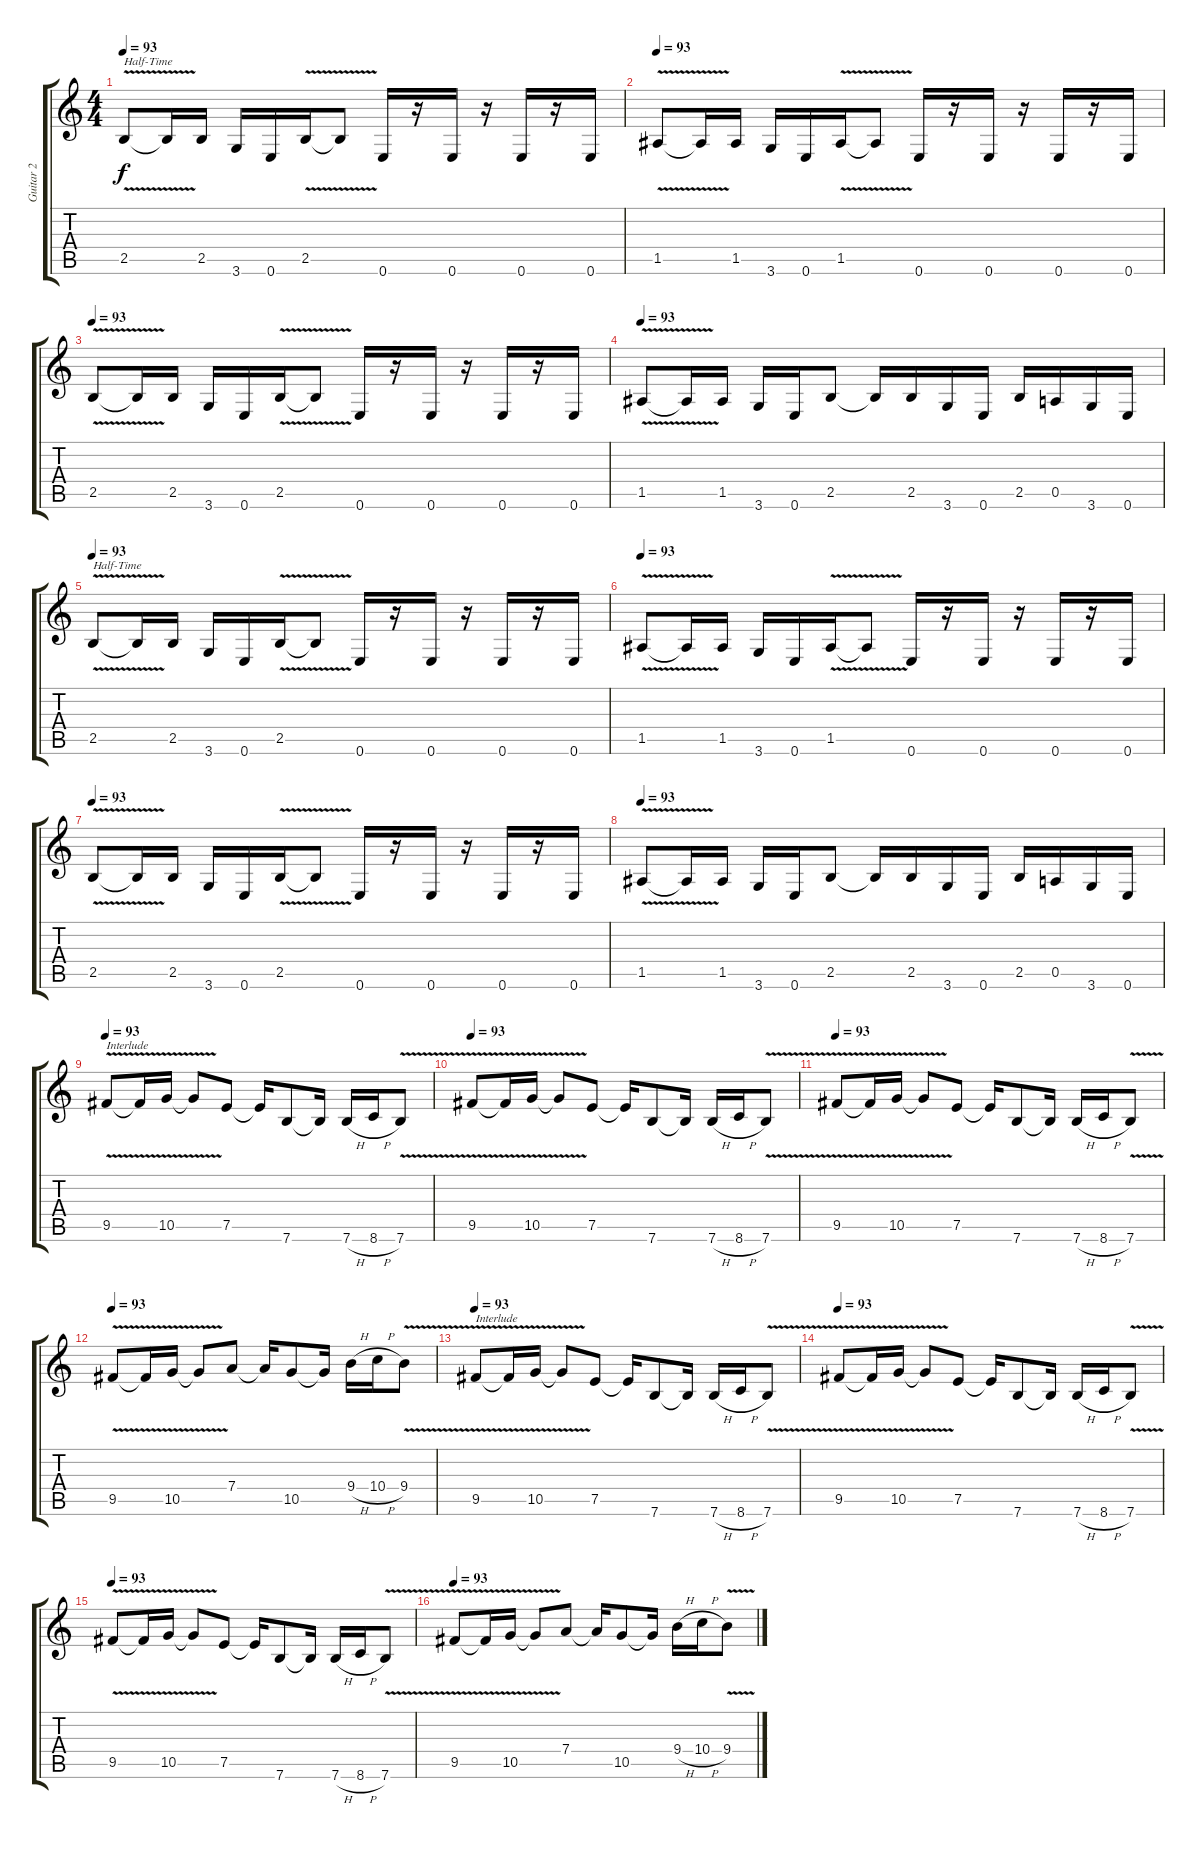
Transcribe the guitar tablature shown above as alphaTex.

\track ("Guitar 2" "Guitar 2") {instrument distortionguitar}
\staff {score tabs}
\tuning (E4 B3 G3 D3 A2 E2) {hide}
\ts (4 4)
\tempo 93
\clef g2
\ks c
2.5{v}.8{txt "Half-Time" dy f} 2.5{t}.16 2.5.16 3.6.16 0.6.16 2.5{v}.16 2.5{t}.8 0.6.16 r.16 0.6.16 r.16 0.6.16 r.16 0.6.16 |
\tempo 93
1.5{v}.8 1.5{t}.16 1.5.16 3.6.16 0.6.16 1.5{v}.16 1.5{t}.8 0.6.16 r.16 0.6.16 r.16 0.6.16 r.16 0.6.16 |
\tempo 93
2.5{v}.8 2.5{t}.16 2.5.16 3.6.16 0.6.16 2.5{v}.16 2.5{t}.8 0.6.16 r.16 0.6.16 r.16 0.6.16 r.16 0.6.16 |
\tempo 93
1.5{v}.8 1.5{t}.16 1.5.16 3.6.16 0.6.16 2.5.8 2.5{t}.16 2.5.16 3.6.16 0.6.16 2.5.16 0.5.16 3.6.16 0.6.16 |
\tempo 93
2.5{v}.8{txt "Half-Time"} 2.5{t}.16 2.5.16 3.6.16 0.6.16 2.5{v}.16 2.5{t}.8 0.6.16 r.16 0.6.16 r.16 0.6.16 r.16 0.6.16 |
\tempo 93
1.5{v}.8 1.5{t}.16 1.5.16 3.6.16 0.6.16 1.5{v}.16 1.5{t}.8 0.6.16 r.16 0.6.16 r.16 0.6.16 r.16 0.6.16 |
\tempo 93
2.5{v}.8 2.5{t}.16 2.5.16 3.6.16 0.6.16 2.5{v}.16 2.5{t}.8 0.6.16 r.16 0.6.16 r.16 0.6.16 r.16 0.6.16 |
\tempo 93
1.5{v}.8 1.5{t}.16 1.5.16 3.6.16 0.6.16 2.5.8 2.5{t}.16 2.5.16 3.6.16 0.6.16 2.5.16 0.5.16 3.6.16 0.6.16 |
\tempo 93
9.5{v}.8{txt "Interlude"} 9.5{t}.16 10.5{v}.16 10.5{t}.8 7.5.8 7.5{t}.16 7.6.8 7.6{t}.16 7.6{h}.16 8.6{h}.16 7.6{v}.8 |
\tempo 93
9.5{v}.8 9.5{t}.16 10.5{v}.16 10.5{t}.8 7.5.8 7.5{t}.16 7.6.8 7.6{t}.16 7.6{h}.16 8.6{h}.16 7.6{v}.8 |
\tempo 93
9.5{v}.8 9.5{t}.16 10.5{v}.16 10.5{t}.8 7.5.8 7.5{t}.16 7.6.8 7.6{t}.16 7.6{h}.16 8.6{h}.16 7.6{v}.8 |
\tempo 93
9.5{v}.8 9.5{t}.16 10.5{v}.16 10.5{t}.8 7.4.8 7.4{t}.16 10.5.8 10.5{t}.16 9.4{h}.16 10.4{h}.16 9.4{v}.8 |
\tempo 93
9.5{v}.8{txt "Interlude"} 9.5{t}.16 10.5{v}.16 10.5{t}.8 7.5.8 7.5{t}.16 7.6.8 7.6{t}.16 7.6{h}.16 8.6{h}.16 7.6{v}.8 |
\tempo 93
9.5{v}.8 9.5{t}.16 10.5{v}.16 10.5{t}.8 7.5.8 7.5{t}.16 7.6.8 7.6{t}.16 7.6{h}.16 8.6{h}.16 7.6{v}.8 |
\tempo 93
9.5{v}.8 9.5{t}.16 10.5{v}.16 10.5{t}.8 7.5.8 7.5{t}.16 7.6.8 7.6{t}.16 7.6{h}.16 8.6{h}.16 7.6{v}.8 |
\tempo 93
9.5{v}.8 9.5{t}.16 10.5{v}.16 10.5{t}.8 7.4.8 7.4{t}.16 10.5.8 10.5{t}.16 9.4{h}.16 10.4{h}.16 9.4{v}.8
